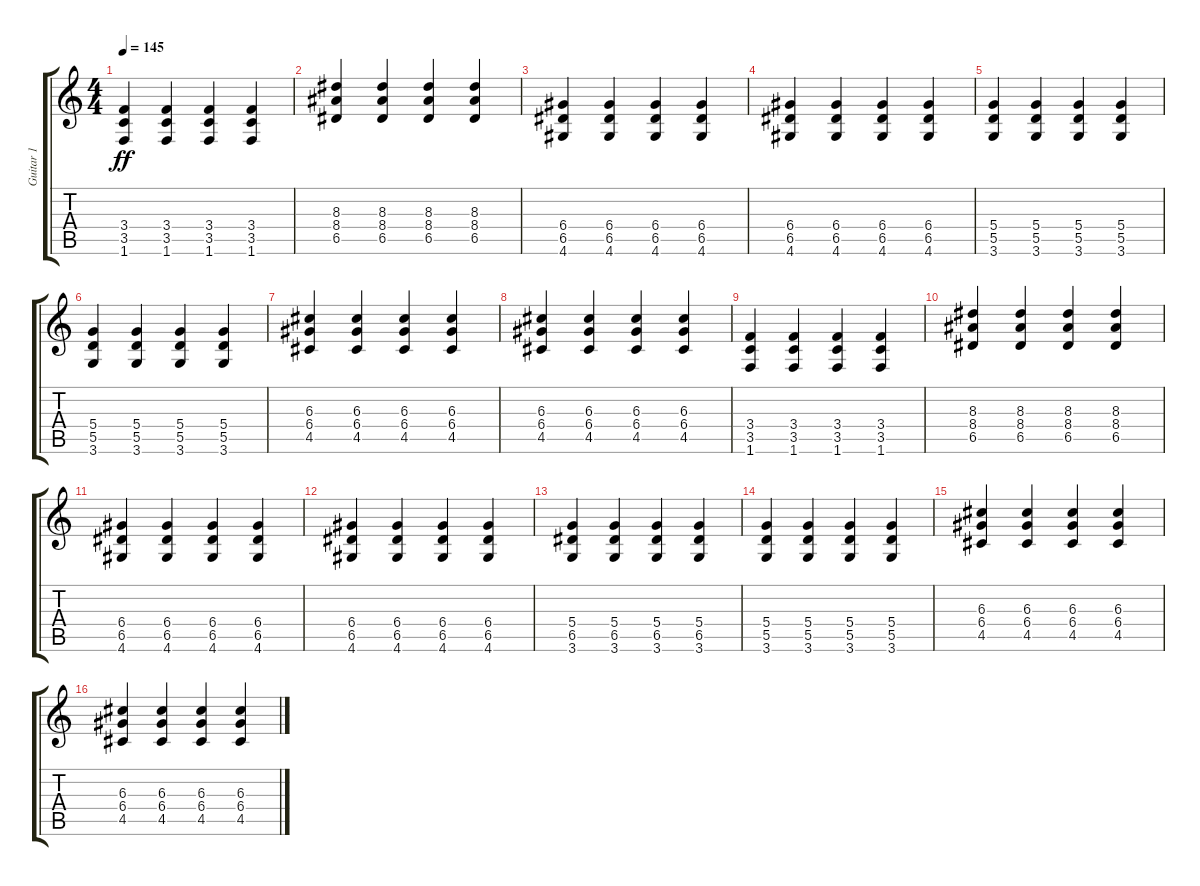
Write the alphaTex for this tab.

\track ("Guitar 1" "Guitar 1") {instrument distortionguitar}
\staff {score tabs}
\tuning (E4 B3 G3 D3 A2 E2) {hide}
\ts (4 4)
\tempo 145
\clef g2
\ks c
(3.4 3.5 1.6).4{dy ff} (3.4 3.5 1.6).4 (3.4 3.5 1.6).4 (3.4 3.5 1.6).4 |
(8.3 8.4 6.5).4 (8.3 8.4 6.5).4 (8.3 8.4 6.5).4 (8.3 8.4 6.5).4 |
(6.4 6.5 4.6).4 (6.4 6.5 4.6).4 (6.4 6.5 4.6).4 (6.4 6.5 4.6).4 |
(6.4 6.5 4.6).4 (6.4 6.5 4.6).4 (6.4 6.5 4.6).4 (6.4 6.5 4.6).4 |
(5.4 5.5 3.6).4 (5.4 5.5 3.6).4 (5.4 5.5 3.6).4 (5.4 5.5 3.6).4 |
(5.4 5.5 3.6).4 (5.4 5.5 3.6).4 (5.4 5.5 3.6).4 (5.4 5.5 3.6).4 |
(6.3 6.4 4.5).4 (6.3 6.4 4.5).4 (6.3 6.4 4.5).4 (6.3 6.4 4.5).4 |
(6.3 6.4 4.5).4 (6.3 6.4 4.5).4 (6.3 6.4 4.5).4 (6.3 6.4 4.5).4 |
(3.4 3.5 1.6).4 (3.4 3.5 1.6).4 (3.4 3.5 1.6).4 (3.4 3.5 1.6).4 |
(8.3 8.4 6.5).4 (8.3 8.4 6.5).4 (8.3 8.4 6.5).4 (8.3 8.4 6.5).4 |
(6.4 6.5 4.6).4 (6.4 6.5 4.6).4 (6.4 6.5 4.6).4 (6.4 6.5 4.6).4 |
(6.4 6.5 4.6).4 (6.4 6.5 4.6).4 (6.4 6.5 4.6).4 (6.4 6.5 4.6).4 |
(5.4 6.5 3.6).4 (5.4 6.5 3.6).4 (5.4 6.5 3.6).4 (5.4 6.5 3.6).4 |
(5.4 5.5 3.6).4 (5.4 5.5 3.6).4 (5.4 5.5 3.6).4 (5.4 5.5 3.6).4 |
(6.3 6.4 4.5).4 (6.3 6.4 4.5).4 (6.3 6.4 4.5).4 (6.3 6.4 4.5).4 |
(6.3 6.4 4.5).4 (6.3 6.4 4.5).4 (6.3 6.4 4.5).4 (6.3 6.4 4.5).4
